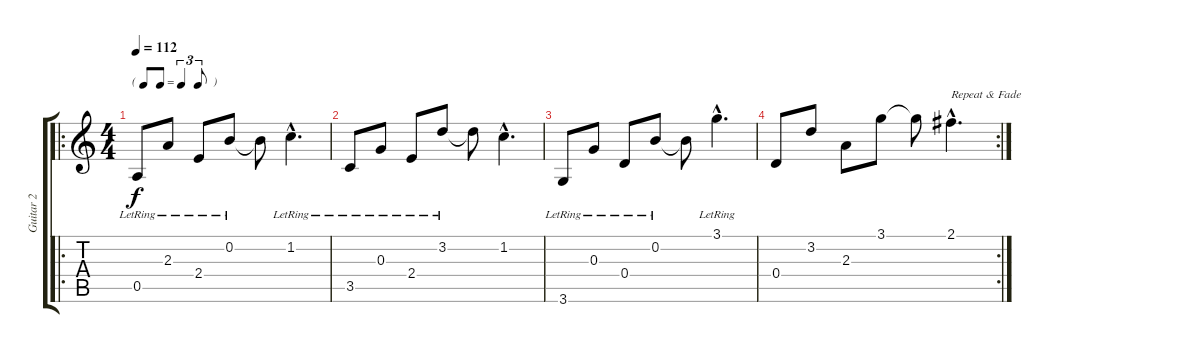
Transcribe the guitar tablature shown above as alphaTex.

\track ("Guitar 2" "Guitar 2") {instrument electricguitarclean}
\staff {score tabs}
\tuning (E4 B3 G3 D3 A2 E2) {hide}
\ro
\ts (4 4)
\tf triplet8th
\tempo 112
\clef g2
\ks c
0.5{lr}.8{dy f} 2.3{lr}.8 2.4{lr}.8 0.2{lr}.8 0.2{t}.8 1.2{hac lr}.4{d} |
3.5{lr}.8 0.3{lr}.8 2.4{lr}.8 3.2{lr}.8 3.2{t}.8 1.2{hac}.4{d} |
3.6{lr}.8 0.3{lr}.8 0.4{lr}.8 0.2{lr}.8 0.2{t}.8 3.1{hac lr}.4{d} |
\rc 2
0.4.8 3.2.8 2.3.8 3.1.8 3.1{t}.8 2.1{hac}.4{d txt "Repeat & Fade"}
